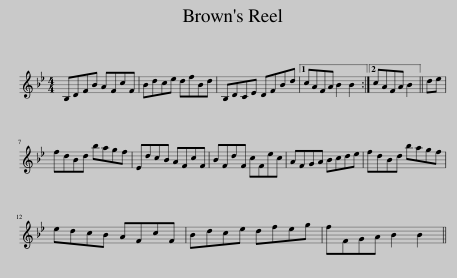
X:1
L:1/8
M:4/4
I:linebreak $
K:Bb
V:1 treble
V:1
 B,DFB AFcF | Bdce dfBd | B,DCE DFBd |1 cAFA B2 B2 :|2 cAFA B2 || %5
 de |$ fdBd bagf | EdcB AFcF | BFdF cFec | AFGA Bcde | %10
 fdBd bagf |$ edcB AFcF | Bdce dfeg | fFGA B2 B2 || %14
